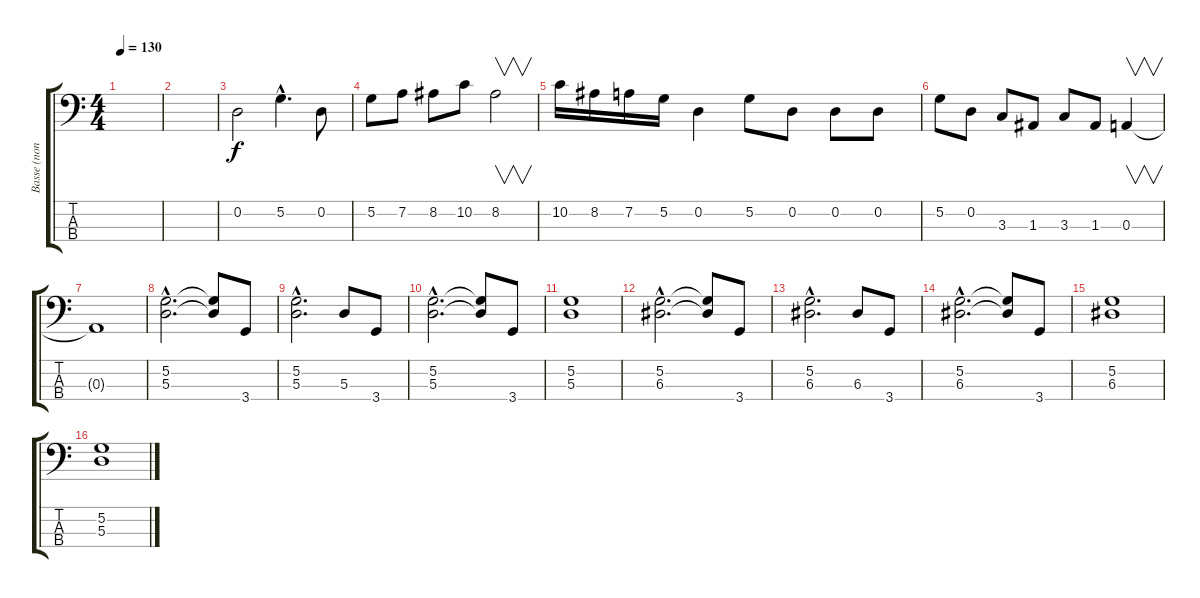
\track ("Basse (non finie)" "Basse (non") {instrument electricbassfinger}
\staff {score tabs}
\tuning (G2 D2 A1 E1) {hide}
\ts (4 4)
\tempo 130
\clef f4
\ks c
|
|
0.2.2 5.2{hac}.4{d} 0.2.8 |
5.2.8 7.2.8 8.2.8 10.2.8 8.2.2{v} |
10.2.16 8.2.16 7.2.16 5.2.16 0.2.4 5.2.8 0.2.8 0.2.8 0.2.8 |
5.2.8 0.2.8 3.3.8 1.3.8 3.3.8 1.3.8 0.3.4{v} |
0.3{t}.1 |
(5.2{hac} 5.3{hac}).2{d} (5.2{t} 5.3{t}).8 3.4.8 |
(5.2{hac} 5.3{hac}).2{d} 5.3.8 3.4.8 |
(5.2{hac} 5.3{hac}).2{d} (5.2{t} 5.3{t}).8 3.4.8 |
(5.2 5.3).1 |
(5.2{hac} 6.3{hac}).2{d} (5.2{t} 6.3{t}).8 3.4.8 |
(5.2{hac} 6.3{hac}).2{d} 6.3.8 3.4.8 |
(5.2{hac} 6.3{hac}).2{d} (5.2{t} 6.3{t}).8 3.4.8 |
(5.2 6.3).1 |
(5.2 5.3).1
